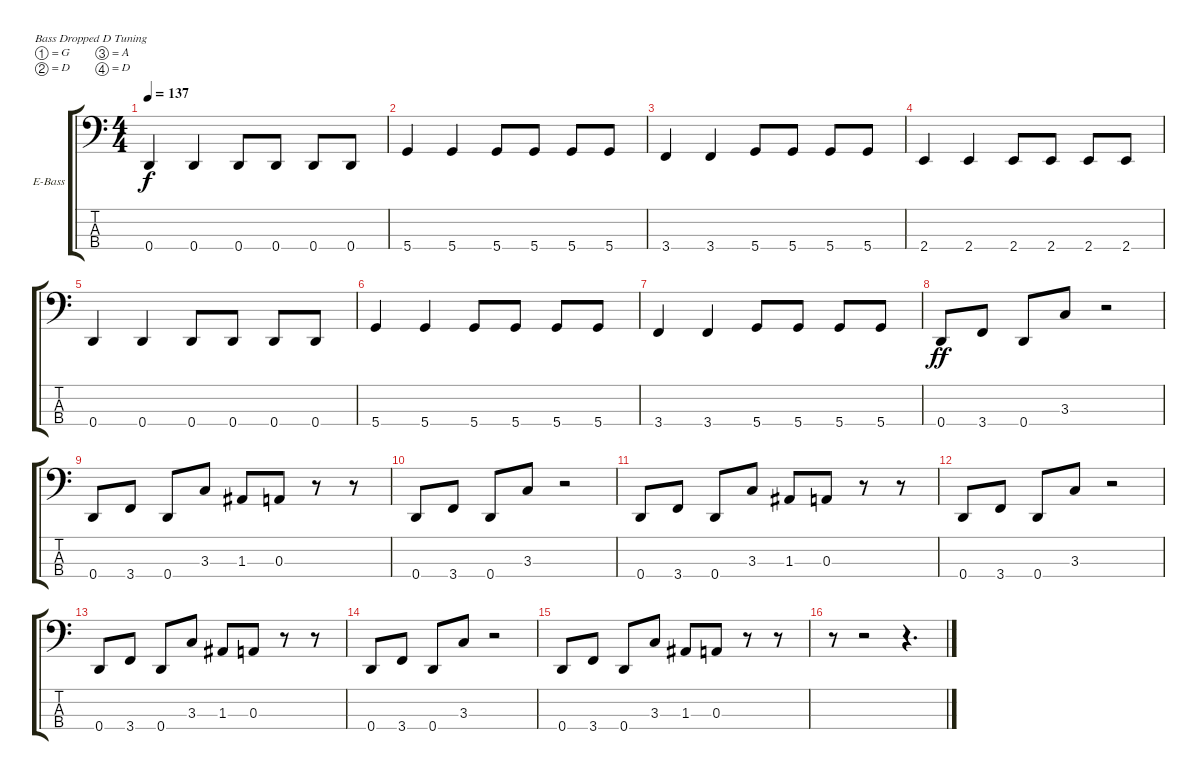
\bracketExtendMode groupsimilarinstruments
\firstSystemTrackNameOrientation horizontal
\otherSystemsTrackNameOrientation horizontal
\track ("Bass guitar (Oliver)" "E-Bass") {instrument electricbassfinger}
\staff {score tabs}
\tuning (G2 D2 A1 D1)
\ts (4 4)
\tempo 137
\clef f4
\ks c
0.4.4{dy f} 0.4.4 0.4.8 0.4.8 0.4.8 0.4.8 |
5.4.4 5.4.4 5.4.8 5.4.8 5.4.8 5.4.8 |
3.4.4 3.4.4 5.4.8 5.4.8 5.4.8 5.4.8 |
2.4.4 2.4.4 2.4.8 2.4.8 2.4.8 2.4.8 |
0.4.4 0.4.4 0.4.8 0.4.8 0.4.8 0.4.8 |
5.4.4 5.4.4 5.4.8 5.4.8 5.4.8 5.4.8 |
3.4.4 3.4.4 5.4.8 5.4.8 5.4.8 5.4.8 |
0.4.8{dy ff} 3.4.8 0.4.8 3.3.8 r.2 |
0.4.8 3.4.8 0.4.8 3.3.8 1.3.8 0.3.8 r.8 r.8 |
0.4.8 3.4.8 0.4.8 3.3.8 r.2 |
0.4.8 3.4.8 0.4.8 3.3.8 1.3.8 0.3.8 r.8 r.8 |
0.4.8 3.4.8 0.4.8 3.3.8 r.2 |
0.4.8 3.4.8 0.4.8 3.3.8 1.3.8 0.3.8 r.8 r.8 |
0.4.8 3.4.8 0.4.8 3.3.8 r.2 |
0.4.8 3.4.8 0.4.8 3.3.8 1.3.8 0.3.8 r.8 r.8 |
r.8 r.2 r.4{d}
